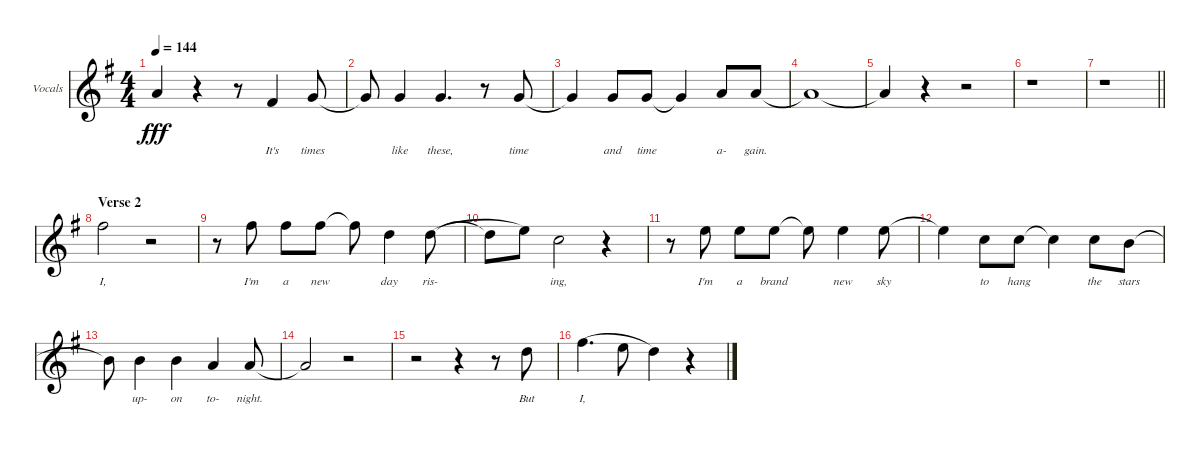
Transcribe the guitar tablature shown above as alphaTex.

\bracketExtendMode groupsimilarinstruments
\firstSystemTrackNameOrientation horizontal
\otherSystemsTrackNameOrientation horizontal
\track ("Vocals" "Vocals") {instrument distortionguitar}
\staff {score}
\tuning (E4 B3 G3 D3 A2 E2)
\ts (4 4)
\tempo 144
\clef g2
\scale
0.333333
\ks g
2.3{t}.4{lyrics (0 "") lyrics (1 "") lyrics (2 "") lyrics (3 "") lyrics (4 "") dy fff} r.4 r.8 4.4.4{lyrics (0 "It's") lyrics (1 "") lyrics (2 "") lyrics (3 "") lyrics (4 "")} 0.3.8{lyrics (0 "times") lyrics (1 "") lyrics (2 "") lyrics (3 "") lyrics (4 "")} |
\scale
0.333333 0.3{t}.8{lyrics (0 "") lyrics (1 "") lyrics (2 "") lyrics (3 "") lyrics (4 "")} 0.3.4{lyrics (0 "like") lyrics (1 "") lyrics (2 "") lyrics (3 "") lyrics (4 "")} 0.3.4{d lyrics (0 "these,") lyrics (1 "") lyrics (2 "") lyrics (3 "") lyrics (4 "")} r.8 0.3.8{lyrics (0 "time") lyrics (1 "") lyrics (2 "") lyrics (3 "") lyrics (4 "")} |
\scale
0.333333 0.3{t}.4{lyrics (0 "") lyrics (1 "") lyrics (2 "") lyrics (3 "") lyrics (4 "")} 0.3.8{lyrics (0 "and") lyrics (1 "") lyrics (2 "") lyrics (3 "") lyrics (4 "")} 0.3.8{lyrics (0 "time") lyrics (1 "") lyrics (2 "") lyrics (3 "") lyrics (4 "")} 0.3{t}.4{lyrics (0 "") lyrics (1 "") lyrics (2 "") lyrics (3 "") lyrics (4 "")} 2.3.8{lyrics (0 "a-") lyrics (1 "") lyrics (2 "") lyrics (3 "") lyrics (4 "")} 2.3.8{lyrics (0 "gain.") lyrics (1 "") lyrics (2 "") lyrics (3 "") lyrics (4 "")} |
\scale
0.333333 2.3{t}.1{lyrics (0 "") lyrics (1 "") lyrics (2 "") lyrics (3 "") lyrics (4 "")} |
\scale
0.333333 2.3{t}.4{lyrics (0 "") lyrics (1 "") lyrics (2 "") lyrics (3 "") lyrics (4 "")} r.4 r.2 |
\scale
0.333333 r.1 |
\scale
0.333333
\barLineRight lightlight
r.1 |
\section ("" "Verse 2")
\scale
0.333333 2.1.2{lyrics (0 "I,") lyrics (1 "") lyrics (2 "") lyrics (3 "") lyrics (4 "")} r.2 |
\scale
0.333333 r.8 2.1.8{lyrics (0 "I'm") lyrics (1 "") lyrics (2 "") lyrics (3 "") lyrics (4 "")} 2.1.8{lyrics (0 "a") lyrics (1 "") lyrics (2 "") lyrics (3 "") lyrics (4 "")} 2.1.8{lyrics (0 "new") lyrics (1 "") lyrics (2 "") lyrics (3 "") lyrics (4 "")} 2.1{t}.8{lyrics (0 "") lyrics (1 "") lyrics (2 "") lyrics (3 "") lyrics (4 "")} 3.2.4{lyrics (0 "day") lyrics (1 "") lyrics (2 "") lyrics (3 "") lyrics (4 "")} 3.2.8{lyrics (0 "ris-") lyrics (1 "") lyrics (2 "") lyrics (3 "") lyrics (4 "") legatoorigin} |
\scale
0.333333 3.2{t}.8{lyrics (0 "") lyrics (1 "") lyrics (2 "") lyrics (3 "") lyrics (4 "") legatoorigin} 0.1.8{lyrics (0 "") lyrics (1 "") lyrics (2 "") lyrics (3 "") lyrics (4 "")} 1.2.2{lyrics (0 "ing,") lyrics (1 "") lyrics (2 "") lyrics (3 "") lyrics (4 "")} r.4 |
\scale
0.333333 r.8 0.1.8{lyrics (0 "I'm") lyrics (1 "") lyrics (2 "") lyrics (3 "") lyrics (4 "")} 0.1.8{lyrics (0 "a") lyrics (1 "") lyrics (2 "") lyrics (3 "") lyrics (4 "")} 0.1.8{lyrics (0 "brand") lyrics (1 "") lyrics (2 "") lyrics (3 "") lyrics (4 "")} 0.1{t}.8{lyrics (0 "") lyrics (1 "") lyrics (2 "") lyrics (3 "") lyrics (4 "")} 0.1.4{lyrics (0 "new") lyrics (1 "") lyrics (2 "") lyrics (3 "") lyrics (4 "")} 0.1.8{lyrics (0 "sky") lyrics (1 "") lyrics (2 "") lyrics (3 "") lyrics (4 "")} |
\scale
0.333333 0.1{t}.4{lyrics (0 "") lyrics (1 "") lyrics (2 "") lyrics (3 "") lyrics (4 "")} 1.2.8{lyrics (0 "to") lyrics (1 "") lyrics (2 "") lyrics (3 "") lyrics (4 "")} 1.2.8{lyrics (0 "hang") lyrics (1 "") lyrics (2 "") lyrics (3 "") lyrics (4 "")} 1.2{t}.4{lyrics (0 "") lyrics (1 "") lyrics (2 "") lyrics (3 "") lyrics (4 "")} 1.2.8{lyrics (0 "the") lyrics (1 "") lyrics (2 "") lyrics (3 "") lyrics (4 "")} 0.2.8{lyrics (0 "stars") lyrics (1 "") lyrics (2 "") lyrics (3 "") lyrics (4 "")} |
\scale
0.333333 0.2{t}.8{lyrics (0 "") lyrics (1 "") lyrics (2 "") lyrics (3 "") lyrics (4 "")} 4.3.4{lyrics (0 "up-") lyrics (1 "") lyrics (2 "") lyrics (3 "") lyrics (4 "")} 4.3.4{lyrics (0 "on") lyrics (1 "") lyrics (2 "") lyrics (3 "") lyrics (4 "")} 2.3.4{lyrics (0 "to-") lyrics (1 "") lyrics (2 "") lyrics (3 "") lyrics (4 "")} 2.3.8{lyrics (0 "night.") lyrics (1 "") lyrics (2 "") lyrics (3 "") lyrics (4 "")} |
\scale
0.333333 2.3{t}.2{lyrics (0 "") lyrics (1 "") lyrics (2 "") lyrics (3 "") lyrics (4 "")} r.2 |
\scale
0.333333 r.2 r.4 r.8 3.2.8{lyrics (0 "But") lyrics (1 "") lyrics (2 "") lyrics (3 "") lyrics (4 "")} |
\scale
0.333333 2.1.4{d lyrics (0 "I,") lyrics (1 "") lyrics (2 "") lyrics (3 "") lyrics (4 "") legatoorigin} 0.1.8{lyrics (0 "") lyrics (1 "") lyrics (2 "") lyrics (3 "") lyrics (4 "") legatoorigin} 3.2.4{lyrics (0 "") lyrics (1 "") lyrics (2 "") lyrics (3 "") lyrics (4 "")} r.4
